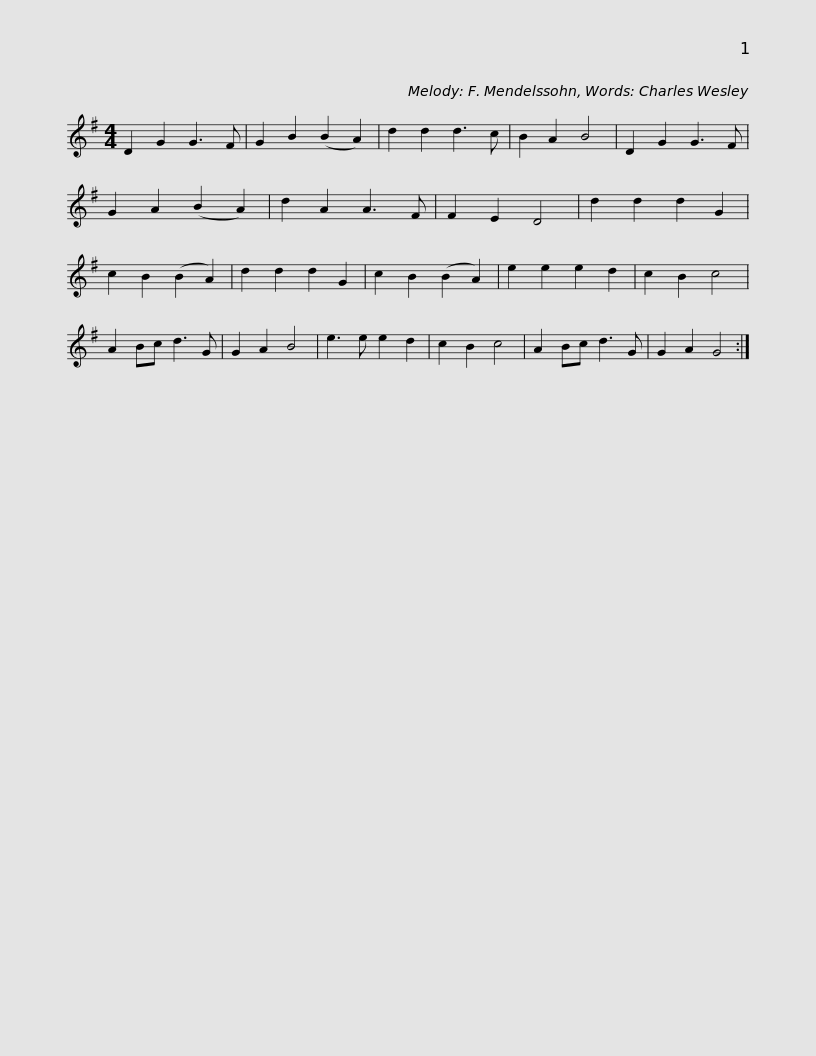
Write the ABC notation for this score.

X:1
L:1/8
M:4/4
I:linebreak $
K:G
V:1 treble
V:1
 D2 G2 G3 F | G2 B2 (B2 A2) | d2 d2 d3 c | B2 A2 B4 | D2 G2 G3 F | %5
 G2 A2 (B2 A2) | d2 A2 A3 F | F2 E2 D4 | d2 d2 d2 G2 |$ c2 B2 (B2 A2) | %10
 d2 d2 d2 G2 | c2 B2 (B2 A2) | e2 e2 e2 d2 | c2 B2 c4 | A2 Bc d3 G | %15
 G2 A2 B4 | e3 e e2 d2 | c2 B2 c4 | A2 Bc d3 G |$ G2 A2 G4 :| %20
